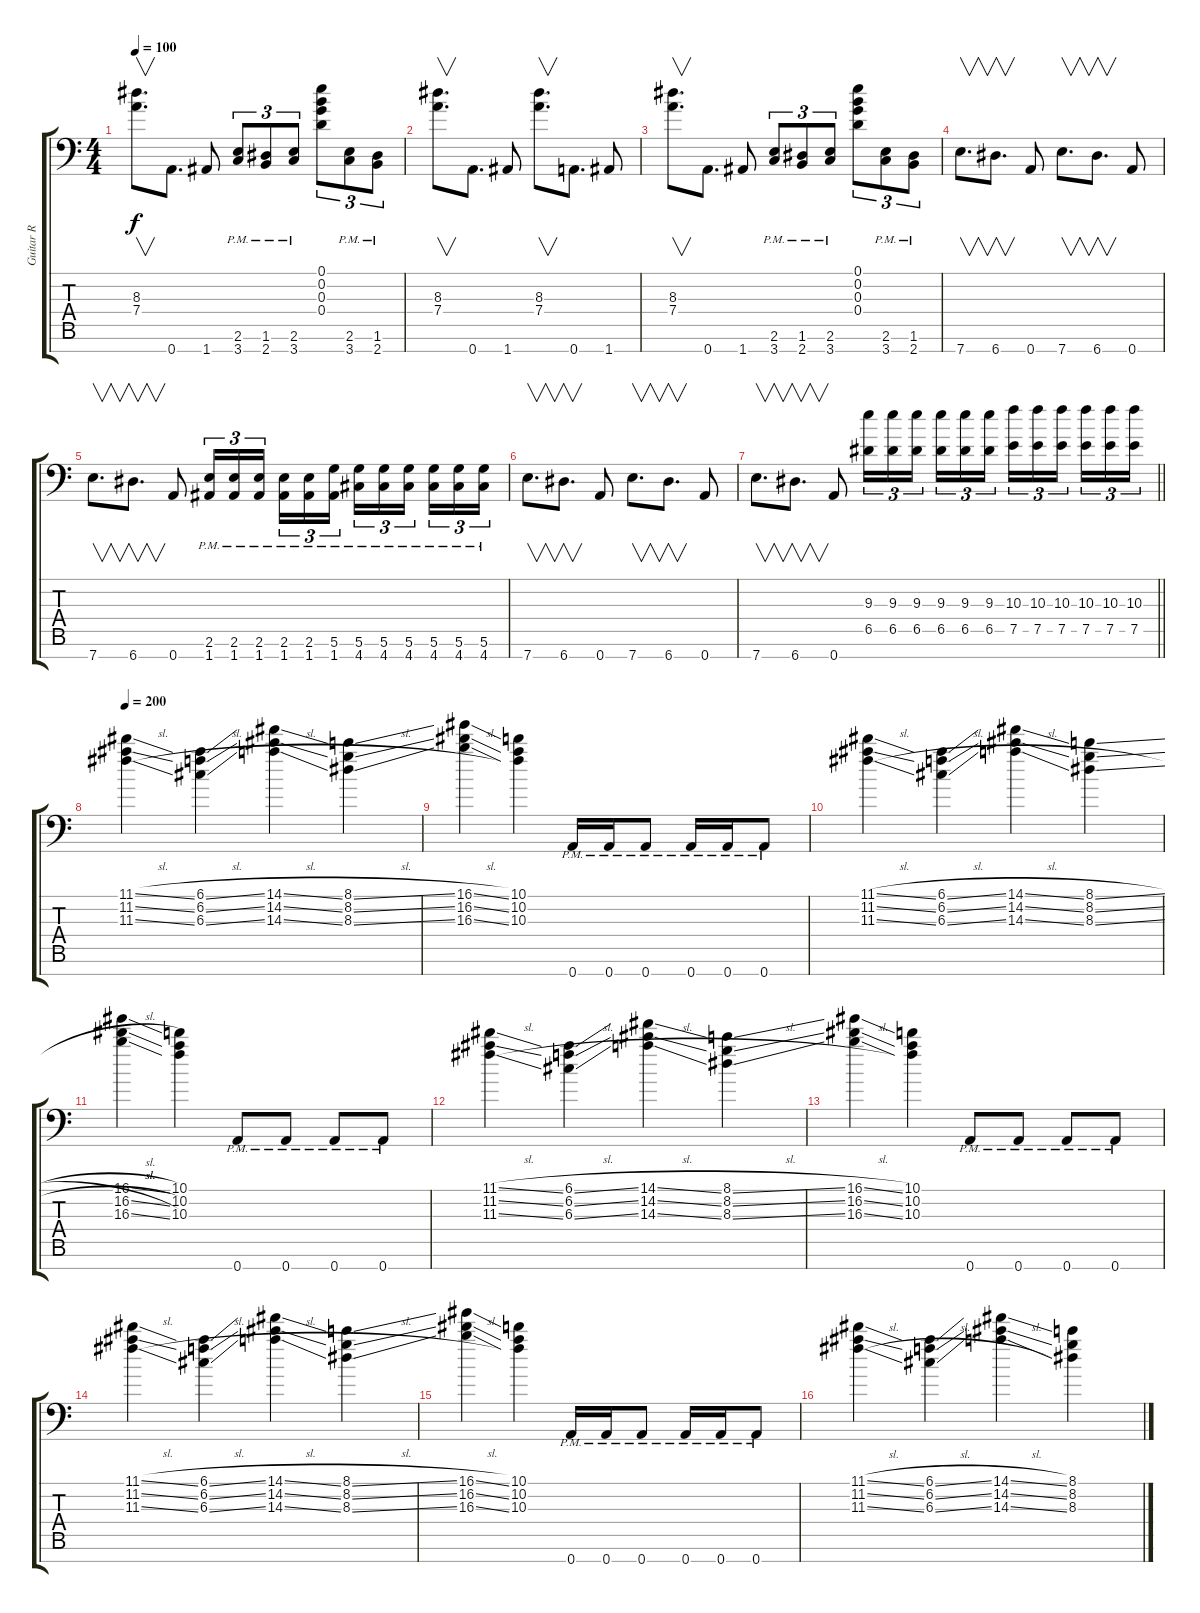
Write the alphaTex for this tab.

\track ("Guitar R" "Guitar R") {instrument overdrivenguitar}
\staff {score tabs}
\tuning (E4 B3 G3 D3 A2 D2 A1) {hide}
\ts (4 4)
\tempo 100
\clef f4
\ks c
(8.3 7.4).8{v d dy f} 0.7.8{d} 1.7.8 (2.6{pm} 3.7{pm}).8{tu (3 2)} (1.6{pm} 2.7{pm}).8{tu (3 2)} (2.6{pm} 3.7{pm}).8{tu (3 2)} (0.1 0.2 0.3 0.4).8{tu (3 2)} (2.6{pm} 3.7{pm}).8{tu (3 2)} (1.6{pm} 2.7{pm}).8{tu (3 2)} |
(8.3 7.4).8{v d} 0.7.8{d} 1.7.8 (8.3 7.4).8{v d} 0.7.8{d} 1.7.8 |
(8.3 7.4).8{v d} 0.7.8{d} 1.7.8 (2.6{pm} 3.7{pm}).8{tu (3 2)} (1.6{pm} 2.7{pm}).8{tu (3 2)} (2.6{pm} 3.7{pm}).8{tu (3 2)} (0.1 0.2 0.3 0.4).8{tu (3 2)} (2.6{pm} 3.7{pm}).8{tu (3 2)} (1.6{pm} 2.7{pm}).8{tu (3 2)} |
7.7.8{v d} 6.7.8{v d} 0.7.8 7.7.8{v d} 6.7.8{v d} 0.7.8 |
7.7.8{v d} 6.7.8{v d} 0.7.8 (2.6{pm} 1.7{pm}).16{tu (3 2)} (2.6{pm} 1.7{pm}).16{tu (3 2)} (2.6{pm} 1.7{pm}).16{tu (3 2) beam splitsecondary} (2.6{pm} 1.7{pm}).16{tu (3 2)} (2.6{pm} 1.7{pm}).16{tu (3 2)} (5.6{pm} 1.7{pm}).16{tu (3 2)} (5.6{pm} 4.7{pm}).16{tu (3 2)} (5.6{pm} 4.7{pm}).16{tu (3 2)} (5.6{pm} 4.7{pm}).16{tu (3 2) beam splitsecondary} (5.6{pm} 4.7{pm}).16{tu (3 2)} (5.6{pm} 4.7{pm}).16{tu (3 2)} (5.6{pm} 4.7{pm}).16{tu (3 2)} |
7.7.8{v d} 6.7.8{v d} 0.7.8 7.7.8{v d} 6.7.8{v d} 0.7.8 |
\barLineRight lightlight
7.7.8{v d} 6.7.8{v d} 0.7.8 (9.3 6.5).16{tu (3 2)} (9.3 6.5).16{tu (3 2)} (9.3 6.5).16{tu (3 2) beam splitsecondary} (9.3 6.5).16{tu (3 2)} (9.3 6.5).16{tu (3 2)} (9.3 6.5).16{tu (3 2)} (10.3 7.5).16{tu (3 2)} (10.3 7.5).16{tu (3 2)} (10.3 7.5).16{tu (3 2) beam splitsecondary} (10.3 7.5).16{tu (3 2)} (10.3 7.5).16{tu (3 2)} (10.3 7.5).16{tu (3 2)} |
\tempo 200
(11.1{sl} 11.2{sl} 11.3{sl}).4 (6.1{sl} 6.2{sl} 6.3{sl}).4 (14.1{sl} 14.2{sl} 14.3{sl}).4 (8.1{sl} 8.2{sl} 8.3{sl}).4 |
(16.1{sl} 16.2{sl} 16.3{sl}).4 (10.1 10.2 10.3).4 0.7{pm}.16 0.7{pm}.16 0.7{pm}.8 0.7{pm}.16 0.7{pm}.16 0.7{pm}.8 |
(11.1{sl} 11.2{sl} 11.3{sl}).4 (6.1{sl} 6.2{sl} 6.3{sl}).4 (14.1{sl} 14.2{sl} 14.3{sl}).4 (8.1{sl} 8.2{sl} 8.3{sl}).4 |
(16.1{sl} 16.2{sl} 16.3{sl}).4 (10.1 10.2 10.3).4 0.7{pm}.8 0.7{pm}.8 0.7{pm}.8 0.7{pm}.8 |
(11.1{sl} 11.2{sl} 11.3{sl}).4 (6.1{sl} 6.2{sl} 6.3{sl}).4 (14.1{sl} 14.2{sl} 14.3{sl}).4 (8.1{sl} 8.2{sl} 8.3{sl}).4 |
(16.1{sl} 16.2{sl} 16.3{sl}).4 (10.1 10.2 10.3).4 0.7{pm}.8 0.7{pm}.8 0.7{pm}.8 0.7{pm}.8 |
(11.1{sl} 11.2{sl} 11.3{sl}).4 (6.1{sl} 6.2{sl} 6.3{sl}).4 (14.1{sl} 14.2{sl} 14.3{sl}).4 (8.1{sl} 8.2{sl} 8.3{sl}).4 |
(16.1{sl} 16.2{sl} 16.3{sl}).4 (10.1 10.2 10.3).4 0.7{pm}.16 0.7{pm}.16 0.7{pm}.8 0.7{pm}.16 0.7{pm}.16 0.7{pm}.8 |
(11.1{sl} 11.2{sl} 11.3{sl}).4 (6.1{sl} 6.2{sl} 6.3{sl}).4 (14.1{sl} 14.2{sl} 14.3{sl}).4 (8.1{sl} 8.2{sl} 8.3{sl}).4
